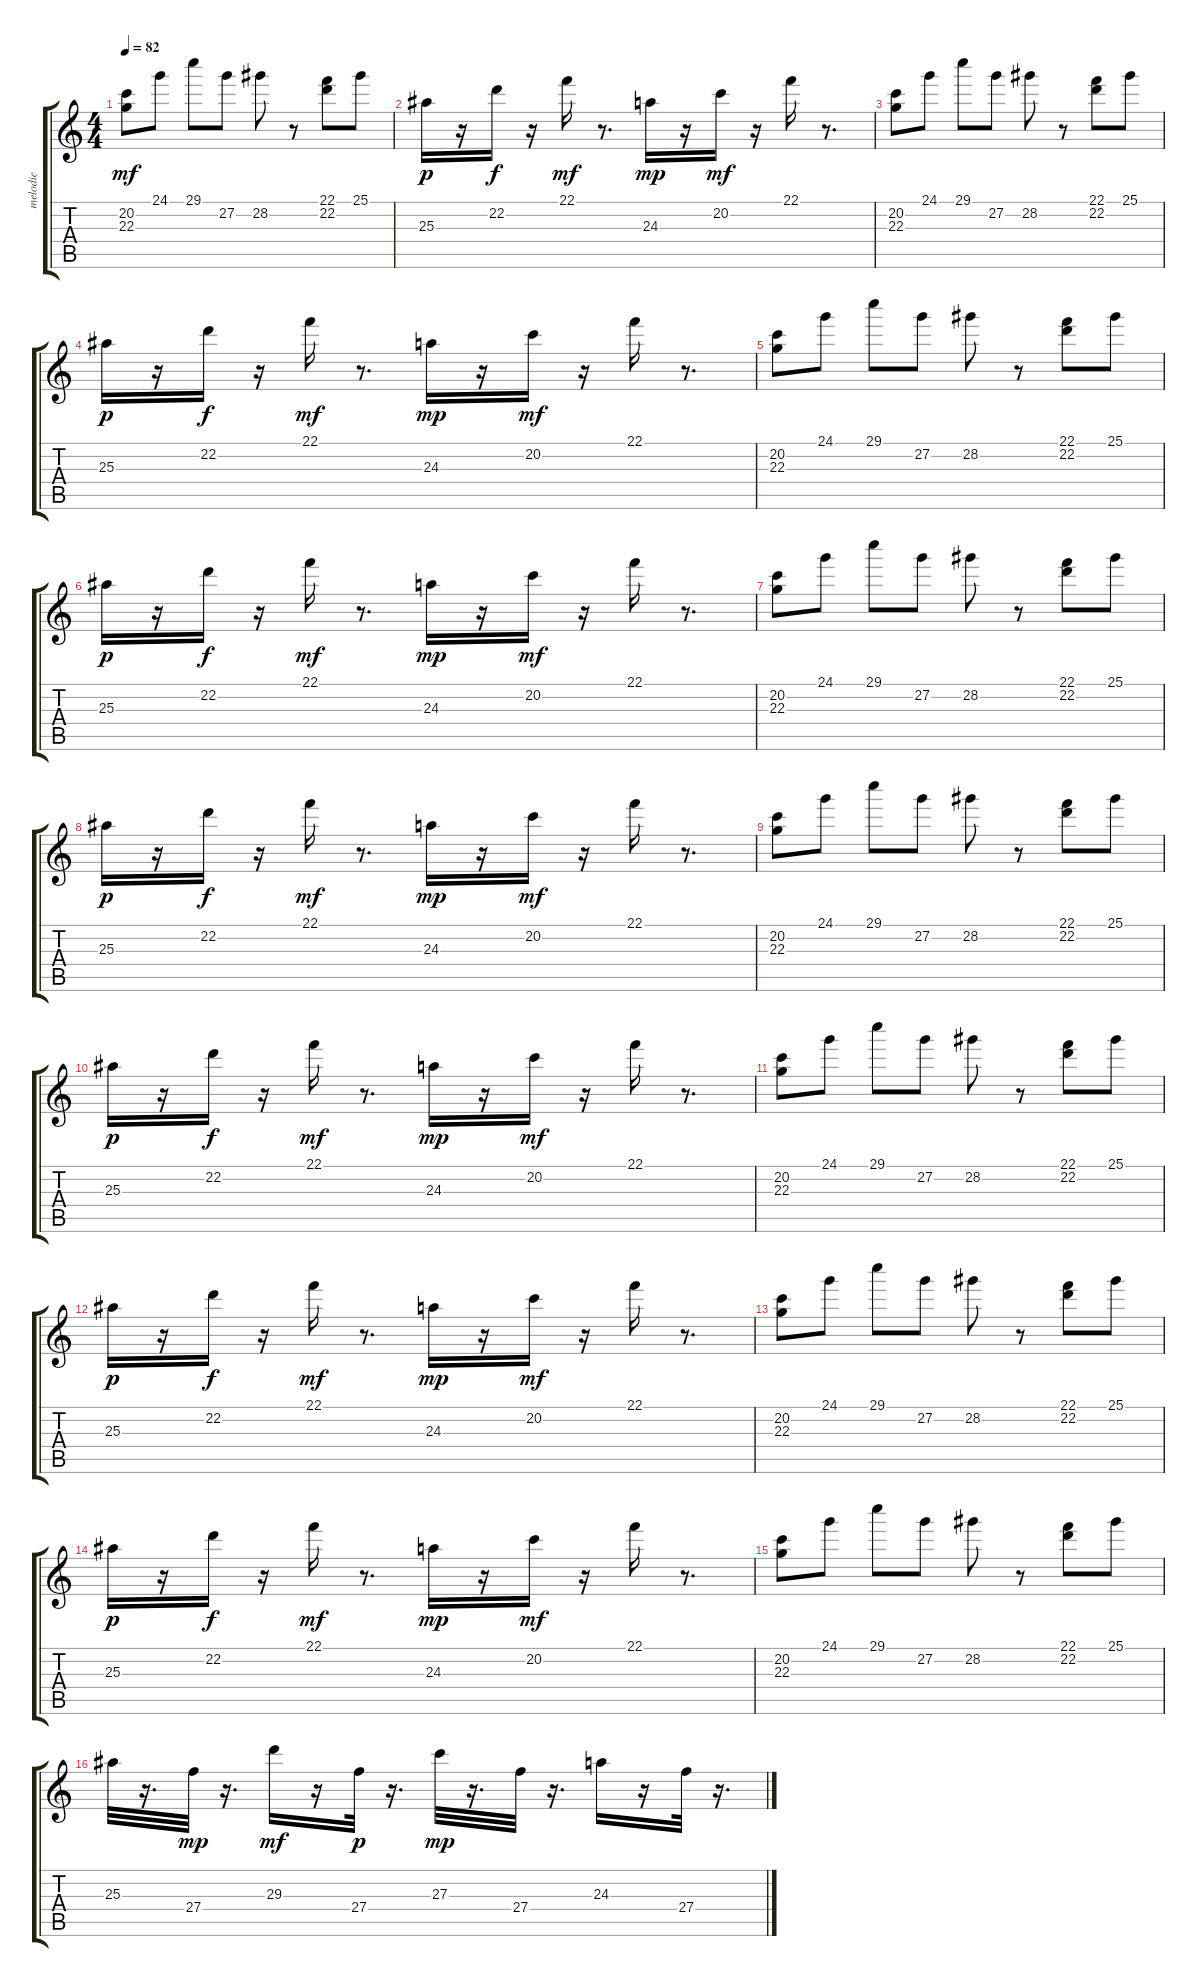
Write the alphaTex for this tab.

\track ("melodie" "melodie") {instrument glockenspiel}
\staff {score tabs}
\tuning (G4 E4 A3 D3 G2 C2) {hide}
\ts (4 4)
\tempo 82
\clef g2
\ks c
(20.2 22.3).8{dy mf} 24.1.8 29.1.8 27.2.8 28.2.8 r.8 (22.1 22.2).8 25.1.8 |
25.3.16{dy p} r.16 22.2.16{dy f} r.16 22.1.16{dy mf} r.8{d} 24.3.16{dy mp} r.16 20.2.16{dy mf} r.16 22.1.16 r.8{d} |
(20.2 22.3).8 24.1.8 29.1.8 27.2.8 28.2.8 r.8 (22.1 22.2).8 25.1.8 |
25.3.16{dy p} r.16 22.2.16{dy f} r.16 22.1.16{dy mf} r.8{d} 24.3.16{dy mp} r.16 20.2.16{dy mf} r.16 22.1.16 r.8{d} |
(20.2 22.3).8 24.1.8 29.1.8 27.2.8 28.2.8 r.8 (22.1 22.2).8 25.1.8 |
25.3.16{dy p} r.16 22.2.16{dy f} r.16 22.1.16{dy mf} r.8{d} 24.3.16{dy mp} r.16 20.2.16{dy mf} r.16 22.1.16 r.8{d} |
(20.2 22.3).8 24.1.8 29.1.8 27.2.8 28.2.8 r.8 (22.1 22.2).8 25.1.8 |
25.3.16{dy p} r.16 22.2.16{dy f} r.16 22.1.16{dy mf} r.8{d} 24.3.16{dy mp} r.16 20.2.16{dy mf} r.16 22.1.16 r.8{d} |
(20.2 22.3).8 24.1.8 29.1.8 27.2.8 28.2.8 r.8 (22.1 22.2).8 25.1.8 |
25.3.16{dy p} r.16 22.2.16{dy f} r.16 22.1.16{dy mf} r.8{d} 24.3.16{dy mp} r.16 20.2.16{dy mf} r.16 22.1.16 r.8{d} |
(20.2 22.3).8 24.1.8 29.1.8 27.2.8 28.2.8 r.8 (22.1 22.2).8 25.1.8 |
25.3.16{dy p} r.16 22.2.16{dy f} r.16 22.1.16{dy mf} r.8{d} 24.3.16{dy mp} r.16 20.2.16{dy mf} r.16 22.1.16 r.8{d} |
(20.2 22.3).8 24.1.8 29.1.8 27.2.8 28.2.8 r.8 (22.1 22.2).8 25.1.8 |
25.3.16{dy p} r.16 22.2.16{dy f} r.16 22.1.16{dy mf} r.8{d} 24.3.16{dy mp} r.16 20.2.16{dy mf} r.16 22.1.16 r.8{d} |
(20.2 22.3).8 24.1.8 29.1.8 27.2.8 28.2.8 r.8 (22.1 22.2).8 25.1.8 |
25.3.32 r.16{d} 27.4.32{dy mp} r.16{d} 29.3.16{dy mf} r.16 27.4.32{dy p} r.16{d} 27.3.32{dy mp} r.16{d} 27.4.32 r.16{d} 24.3.16 r.16 27.4.32 r.16{d}
